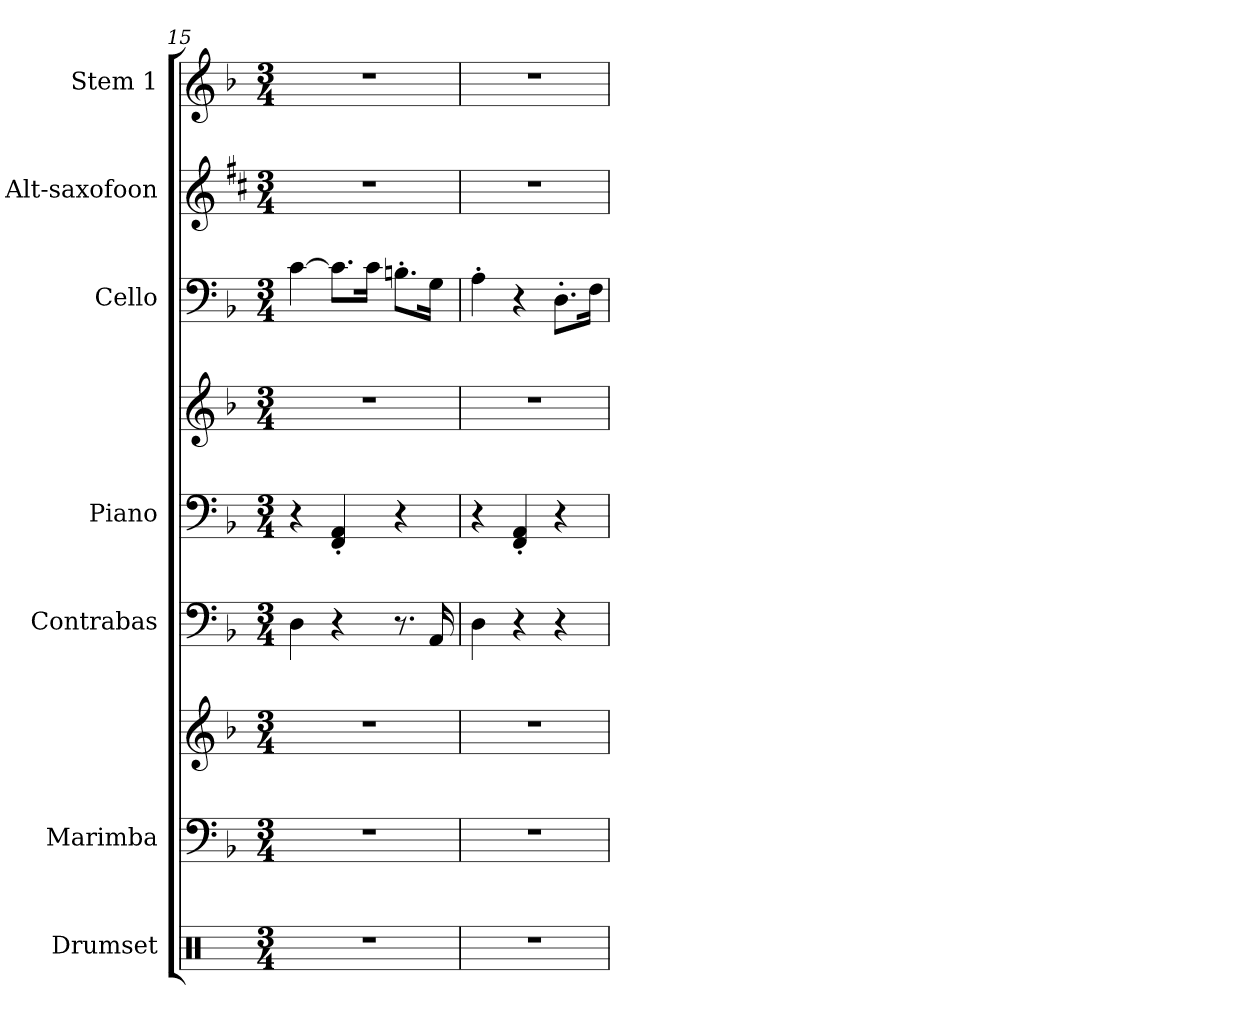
**kern	**kern	**kern	**kern	**kern	**kern	**kern	**kern	**kern
*part7	*part6	*part6	*part5	*part4	*part4	*part3	*part2	*part1
*staff9	*staff8	*staff7	*staff6	*staff5	*staff4	*staff3	*staff2	*staff1
*I"Drumset	*I"Marimba	*	*I"Contrabas	*I"Piano	*	*I"Cello	*I"Alt-saxofoon	*I"Stem 1
*I'D. set	*I'Mrm.	*	*I'Ca. Bs.	*I'Pno.	*	*	*I'A. Sax.	*I'Stm. 1
!!LO:PB:g=z
*clefX	*clefF4	*clefG2	*clefF4	*clefF4	*clefG2	*clefF4	*clefG2	*clefG2
*	*	*	*ITrd7c12	*	*	*	*ITrd5c9	*
*k[]	*k[b-]	*k[b-]	*k[b-]	*k[b-]	*k[b-]	*k[b-]	*k[b-]	*k[b-]
*M3/4	*M3/4	*M3/4	*M3/4	*M3/4	*M3/4	*M3/4	*M3/4	*M3/4
=15	=15	=15	=15	=15	=15	=15	=15	=15
2.r	2.r	2.r	4DD\	4r	2.r	[4c\	2.r	2.r
.	.	.	4r	4FF/' 4AA/'	.	8.c\L]	.	.
.	.	.	.	.	.	16c\Jk	.	.
.	.	.	8.r	4r	.	8.Bn'\L	.	.
.	.	.	16AAA/	.	.	16G\Jk	.	.
=16	=16	=16	=16	=16	=16	=16	=16	=16
2.r	2.r	2.r	4DD\	4r	2.r	4A'\	2.r	2.r
.	.	.	4r	4FF/' 4AA/'	.	4r	.	.
.	.	.	4r	4r	.	8.D'\L	.	.
.	.	.	.	.	.	16F\Jk	.	.
=	=	=	=	=	=	=	=	=
*-	*-	*-	*-	*-	*-	*-	*-	*-
